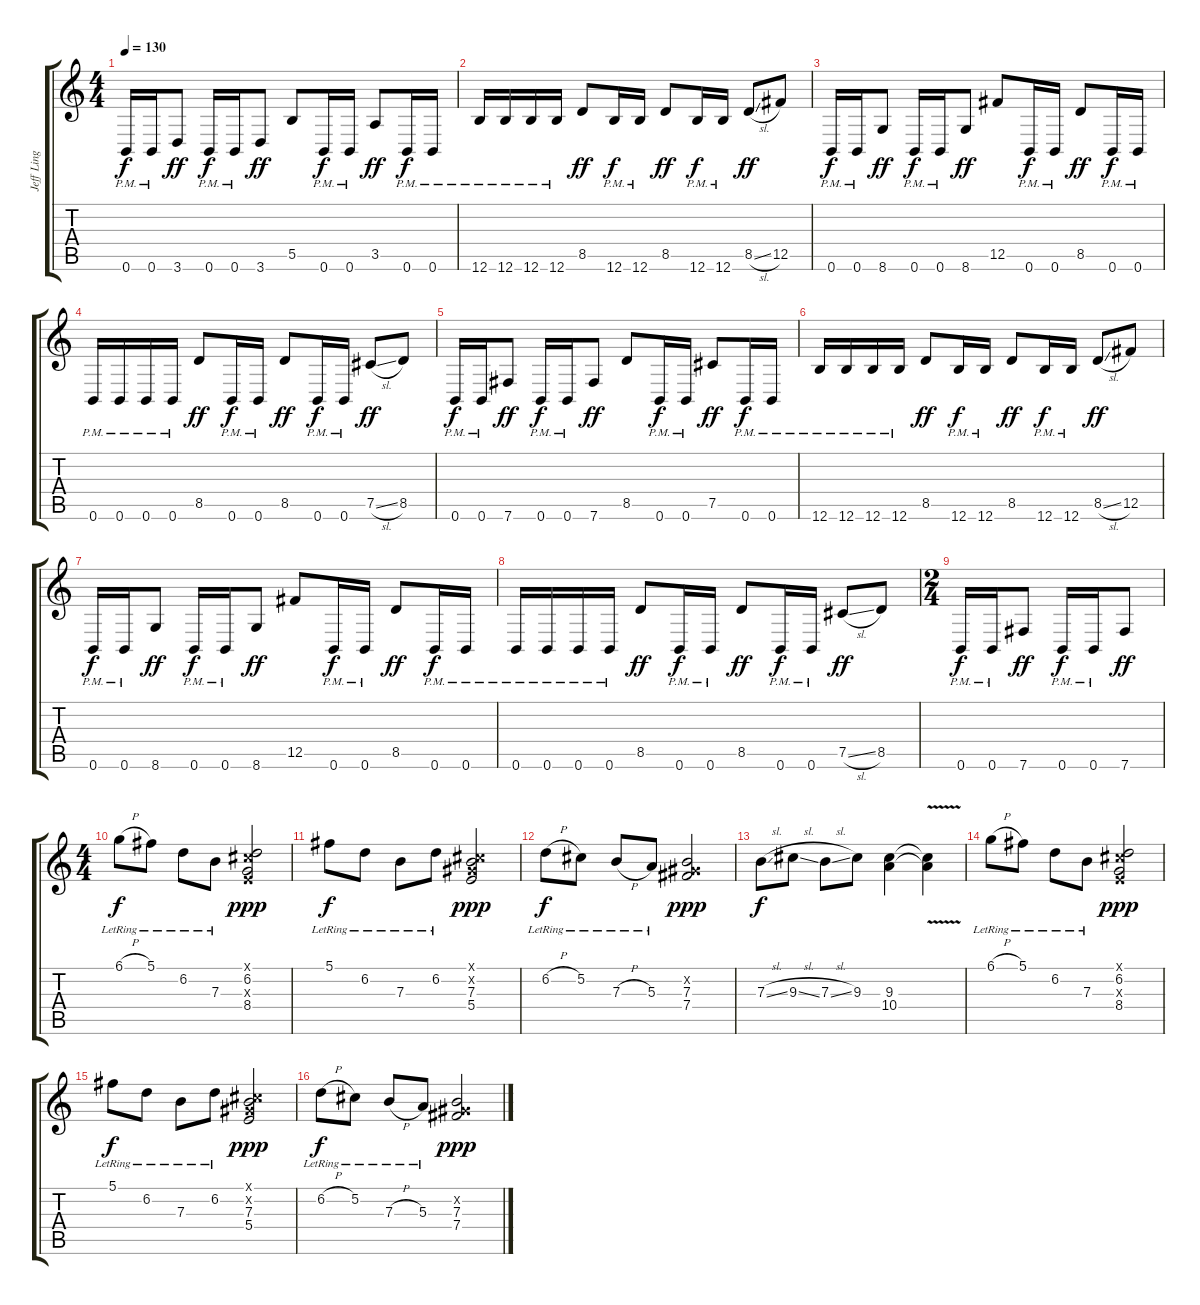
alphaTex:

\track ("Jeff Ling" "Jeff Ling") {instrument distortionguitar}
\staff {score tabs}
\tuning (Db4 Ab3 E3 B2 Gb2 B1) {hide}
\ts (4 4)
\tempo 130
\clef g2
\ks c
0.6{pm}.16{dy f} 0.6{pm}.16 3.6.8{dy ff} 0.6{pm}.16{dy f} 0.6{pm}.16 3.6.8{dy ff} 5.5.8 0.6{pm}.16{dy f} 0.6{pm}.16 3.5.8{dy ff} 0.6{pm}.16{dy f} 0.6{pm}.16 |
12.6{pm}.16 12.6{pm}.16 12.6{pm}.16 12.6{pm}.16 8.5.8{dy ff} 12.6{pm}.16{dy f} 12.6{pm}.16 8.5.8{dy ff} 12.6{pm}.16{dy f} 12.6{pm}.16 8.5{sl}.8{dy ff} 12.5.8 |
0.6{pm}.16{dy f} 0.6{pm}.16 8.6.8{dy ff} 0.6{pm}.16{dy f} 0.6{pm}.16 8.6.8{dy ff} 12.5.8 0.6{pm}.16{dy f} 0.6{pm}.16 8.5.8{dy ff} 0.6{pm}.16{dy f} 0.6{pm}.16 |
0.6{pm}.16 0.6{pm}.16 0.6{pm}.16 0.6{pm}.16 8.5.8{dy ff} 0.6{pm}.16{dy f} 0.6{pm}.16 8.5.8{dy ff} 0.6{pm}.16{dy f} 0.6{pm}.16 7.5{sl}.8{dy ff} 8.5.8 |
0.6{pm}.16{dy f} 0.6{pm}.16 7.6.8{dy ff} 0.6{pm}.16{dy f} 0.6{pm}.16 7.6.8{dy ff} 8.5.8 0.6{pm}.16{dy f} 0.6{pm}.16 7.5.8{dy ff} 0.6{pm}.16{dy f} 0.6{pm}.16 |
12.6{pm}.16 12.6{pm}.16 12.6{pm}.16 12.6{pm}.16 8.5.8{dy ff} 12.6{pm}.16{dy f} 12.6{pm}.16 8.5.8{dy ff} 12.6{pm}.16{dy f} 12.6{pm}.16 8.5{sl}.8{dy ff} 12.5.8 |
0.6{pm}.16{dy f} 0.6{pm}.16 8.6.8{dy ff} 0.6{pm}.16{dy f} 0.6{pm}.16 8.6.8{dy ff} 12.5.8 0.6{pm}.16{dy f} 0.6{pm}.16 8.5.8{dy ff} 0.6{pm}.16{dy f} 0.6{pm}.16 |
0.6{pm}.16 0.6{pm}.16 0.6{pm}.16 0.6{pm}.16 8.5.8{dy ff} 0.6{pm}.16{dy f} 0.6{pm}.16 8.5.8{dy ff} 0.6{pm}.16{dy f} 0.6{pm}.16 7.5{sl}.8{dy ff} 8.5.8 |
\ts (2 4)
0.6{pm}.16{dy f} 0.6{pm}.16 7.6.8{dy ff} 0.6{pm}.16{dy f} 0.6{pm}.16 7.6.8{dy ff} |
\ts (4 4)
6.1{h lr}.8{dy f volume 16 instrument distortionguitar} 5.1{lr}.8 6.2{lr}.8 7.3{lr}.8 (0.1{x} 6.2 0.3{x} 8.4).2{dy ppp} |
5.1{lr}.8{dy f} 6.2{lr}.8 7.3{lr}.8 6.2{lr}.8 (0.1{x} 0.2{x} 7.3 5.4).2{dy ppp} |
6.2{h lr}.8{dy f} 5.2{lr}.8 7.3{h lr}.8 5.3{lr}.8 (0.2{x} 7.3 7.4).2{dy ppp} |
7.3{sl}.8{dy f} 9.3{sl}.8 7.3{sl}.8 9.3.8 (9.3 10.4).4 (9.3{v t} 10.4{v t}).4 |
6.1{h lr}.8 5.1{lr}.8 6.2{lr}.8 7.3{lr}.8 (0.1{x} 6.2 0.3{x} 8.4).2{dy ppp} |
5.1{lr}.8{dy f} 6.2{lr}.8 7.3{lr}.8 6.2{lr}.8 (0.1{x} 0.2{x} 7.3 5.4).2{dy ppp} |
6.2{h lr}.8{dy f} 5.2{lr}.8 7.3{h lr}.8 5.3{lr}.8 (0.2{x} 7.3 7.4).2{dy ppp}
